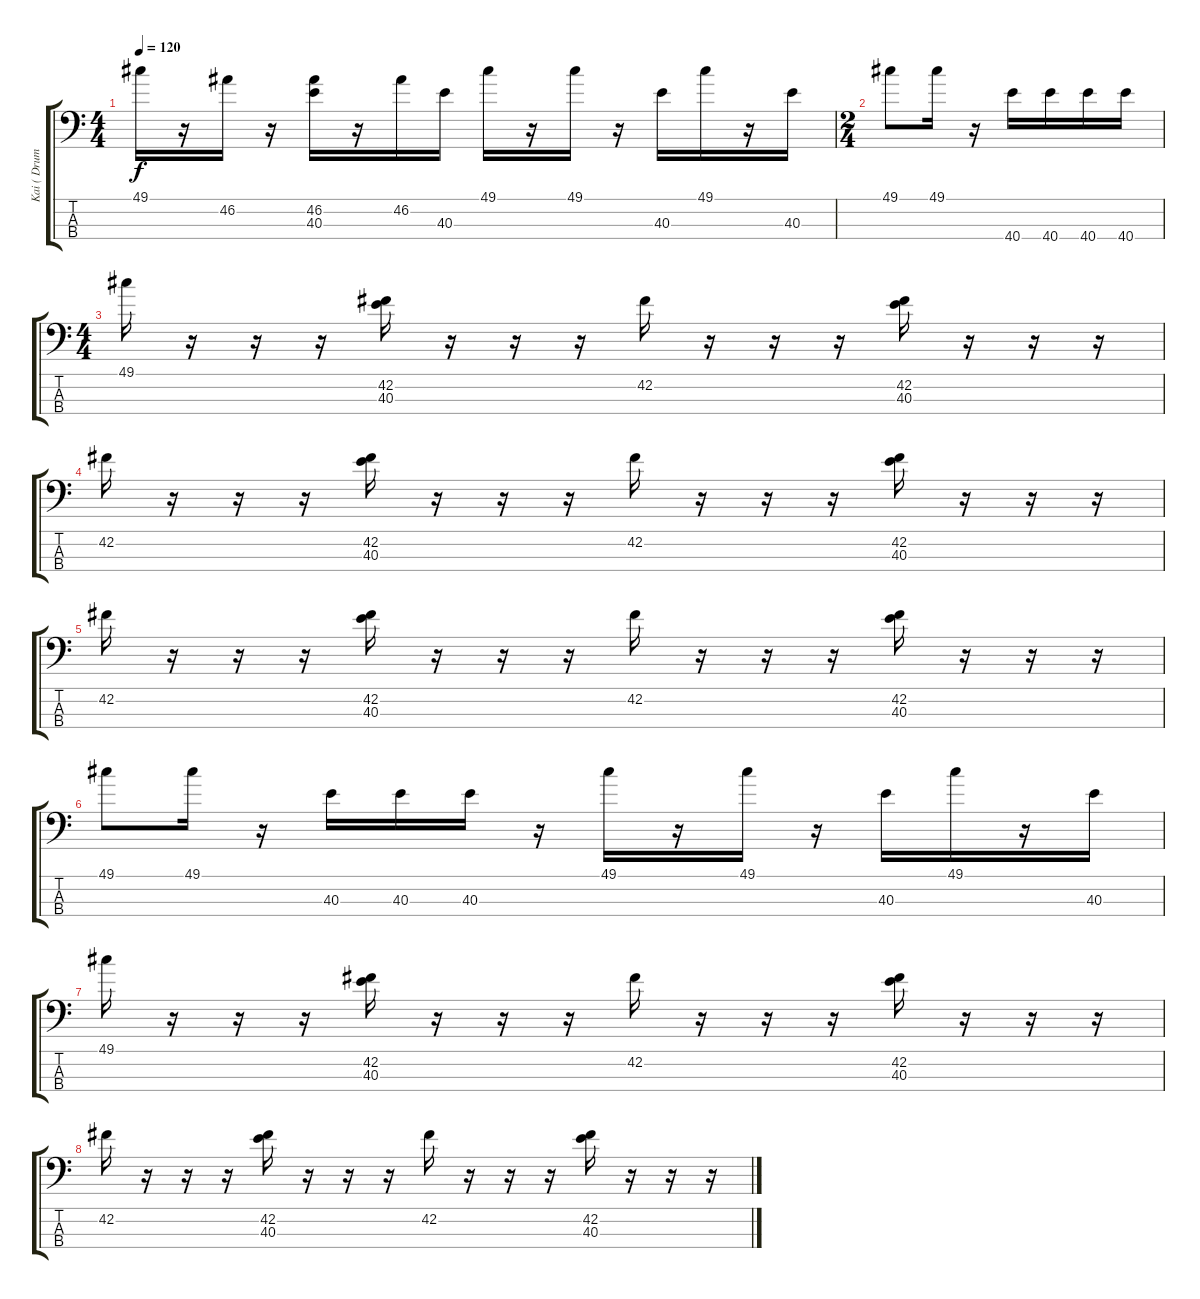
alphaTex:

\track ("Kai ( Drums )" "Kai ( Drum") {instrument acousticgrandpiano}
\staff {score tabs}
\tuning (C-1 C-1 C-1 C-1) {hide}
\ts (4 4)
\tempo 120
\clef f4
\ks c
49.1.16{dy f} r.16 46.2.16 r.16 (46.2 40.3).16 r.16 46.2.16 40.3.16 49.1.16 r.16 49.1.16 r.16 40.3.16 49.1.16 r.16 40.3.16 |
\ts (2 4)
49.1.8 49.1.16 r.16 40.4.16 40.4.16 40.4.16 40.4.16 |
\ts (4 4)
49.1.16 r.16 r.16 r.16 (42.2 40.3).16 r.16 r.16 r.16 42.2.16 r.16 r.16 r.16 (42.2 40.3).16 r.16 r.16 r.16 |
42.2.16 r.16 r.16 r.16 (42.2 40.3).16 r.16 r.16 r.16 42.2.16 r.16 r.16 r.16 (42.2 40.3).16 r.16 r.16 r.16 |
42.2.16 r.16 r.16 r.16 (42.2 40.3).16 r.16 r.16 r.16 42.2.16 r.16 r.16 r.16 (42.2 40.3).16 r.16 r.16 r.16 |
49.1.8 49.1.16 r.16 40.3.16 40.3.16 40.3.16 r.16 49.1.16 r.16 49.1.16 r.16 40.3.16 49.1.16 r.16 40.3.16 |
49.1.16 r.16 r.16 r.16 (42.2 40.3).16 r.16 r.16 r.16 42.2.16 r.16 r.16 r.16 (42.2 40.3).16 r.16 r.16 r.16 |
42.2.16 r.16 r.16 r.16 (42.2 40.3).16 r.16 r.16 r.16 42.2.16 r.16 r.16 r.16 (42.2 40.3).16 r.16 r.16 r.16
